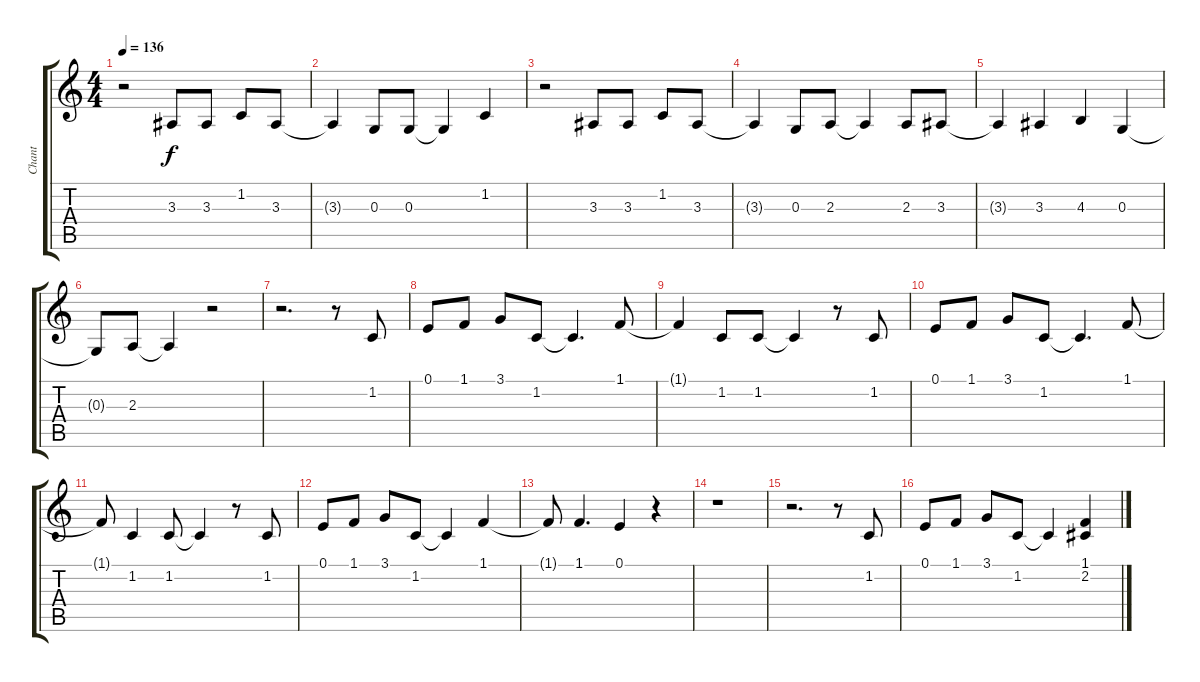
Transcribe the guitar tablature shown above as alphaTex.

\track ("Chant" "Chant") {instrument clarinet}
\staff {score tabs}
\tuning (E4 B3 G3 D3 A2 E2) {hide}
\ts (4 4)
\tempo 136
\clef g2
\ks c
r.2{dy f} 3.3.8 3.3.8 1.2.8 3.3.8 |
3.3{t}.4 0.3.8 0.3.8 0.3{t}.4 1.2.4 |
r.2 3.3.8 3.3.8 1.2.8 3.3.8 |
3.3{t}.4 0.3.8 2.3.8 2.3{t}.4 2.3.8 3.3.8 |
3.3{t}.4 3.3.4 4.3.4 0.3.4 |
0.3{t}.8 2.3.8 2.3{t}.4 r.2 |
r.2{d} r.8 1.2.8 |
0.1.8 1.1.8 3.1.8 1.2.8 1.2{t}.4{d} 1.1.8 |
1.1{t}.4 1.2.8 1.2.8 1.2{t}.4 r.8 1.2.8 |
0.1.8 1.1.8 3.1.8 1.2.8 1.2{t}.4{d} 1.1.8 |
1.1{t}.8 1.2.4 1.2.8 1.2{t}.4 r.8 1.2.8 |
0.1.8 1.1.8 3.1.8 1.2.8 1.2{t}.4 1.1.4 |
1.1{t}.8 1.1.4{d} 0.1.4 r.4 |
r.1 |
r.2{d} r.8 1.2.8 |
0.1.8 1.1.8 3.1.8 1.2.8 1.2{t}.4 (1.1 2.2).4
